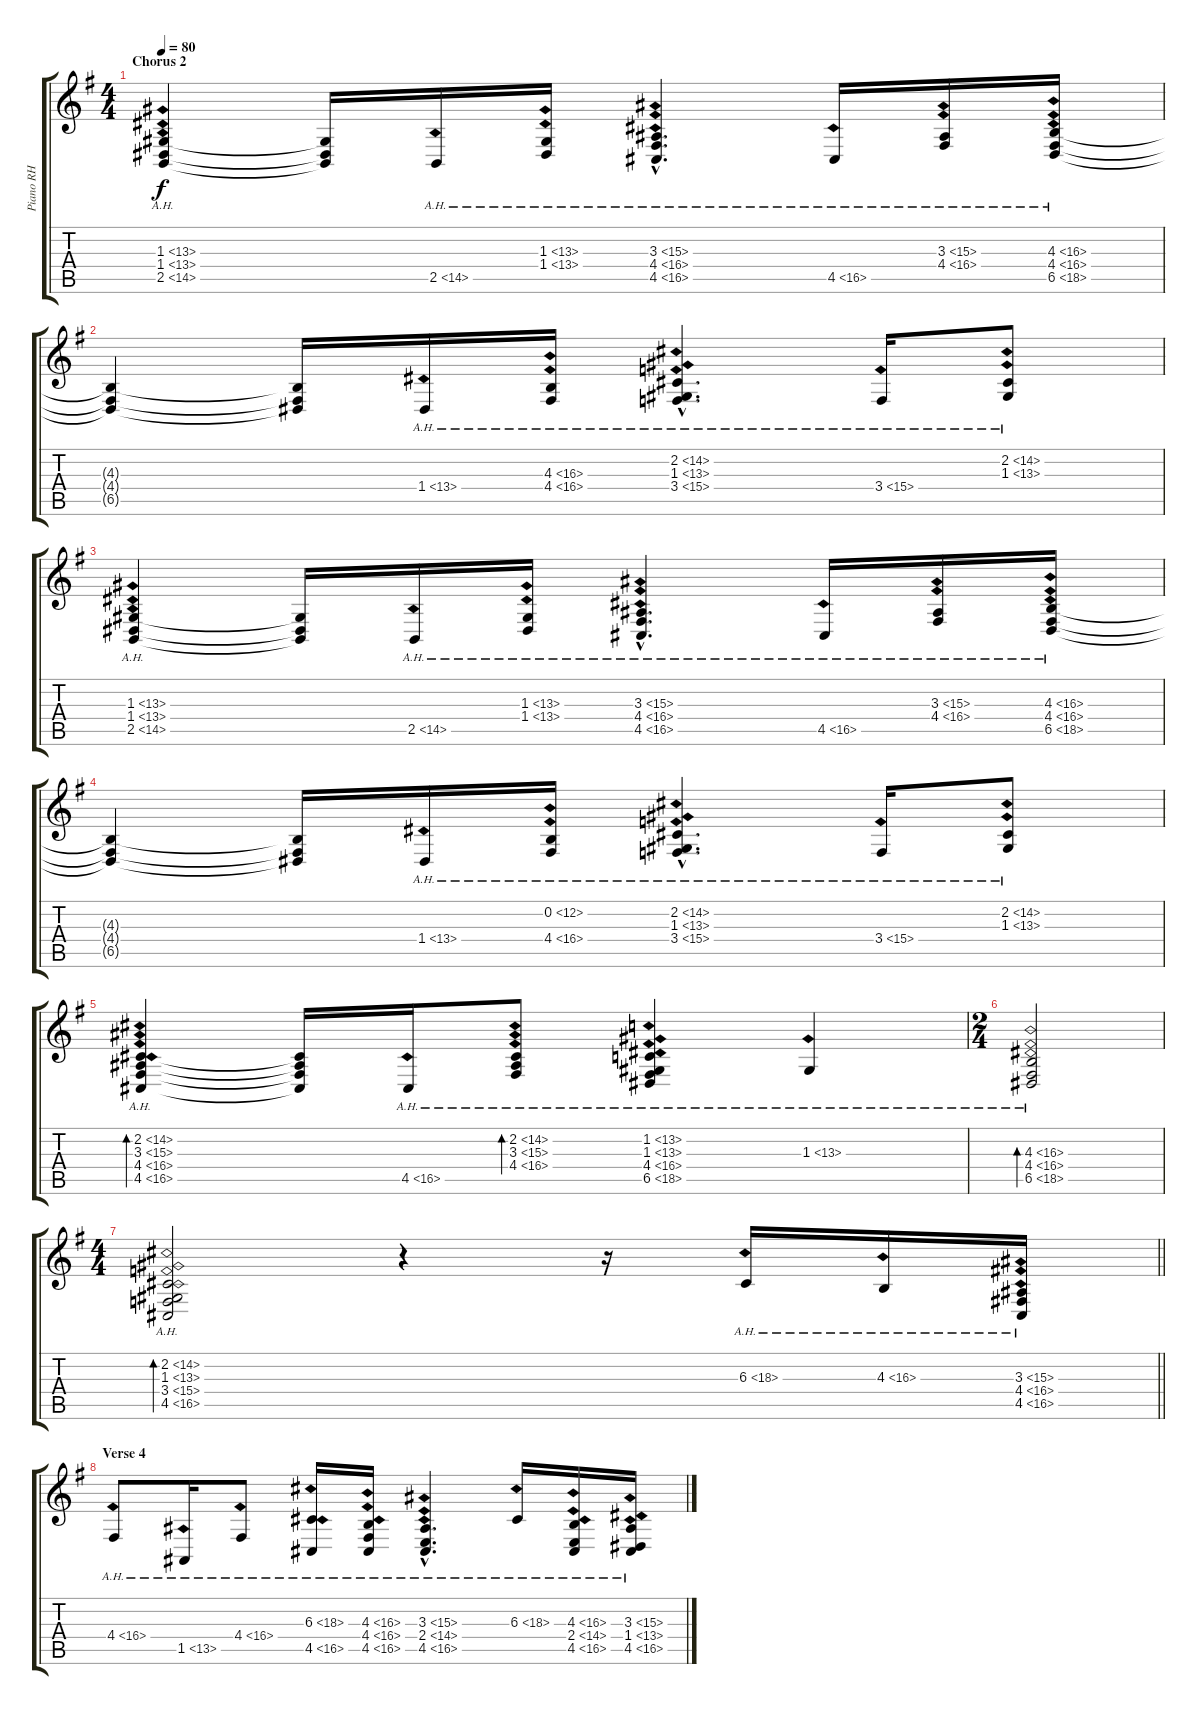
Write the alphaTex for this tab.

\track ("Piano RH" "Piano RH") {instrument acousticgrandpiano}
\staff {score tabs}
\tuning (E4 B3 G3 D3 A2 E2) {hide}
\ts (4 4)
\section ("" "Chorus 2")
\tempo 80
\clef g2
\ks g
(1.3{ah 12} 1.4{ah 12} 2.5{ah 12}).4{dy f} (1.3{t} 1.4{t} 2.5{t}).16 2.5{ah 12}.16 (1.3{ah 12} 1.4{ah 12}).16 (3.3{ah 12 hac} 4.4{ah 12 hac} 4.5{ah 12 hac}).4{d} 4.5{ah 12}.16 (3.3{ah 12} 4.4{ah 12}).16 (4.3{ah 12} 4.4{ah 12} 6.5{ah 12}).16 |
(4.3{t} 4.4{t} 6.5{t}).4 (4.3{t} 4.4{t} 6.5{t}).16 1.4{ah 12}.16 (4.3{ah 12} 4.4{ah 12}).16 (2.2{ah 12 hac} 1.3{ah 12 hac} 3.4{ah 12 hac}).4{d} 3.4{ah 12}.16 (2.2{ah 12} 1.3{ah 12}).8 |
(1.3{ah 12} 1.4{ah 12} 2.5{ah 12}).4 (1.3{t} 1.4{t} 2.5{t}).16 2.5{ah 12}.16 (1.3{ah 12} 1.4{ah 12}).16 (3.3{ah 12 hac} 4.4{ah 12 hac} 4.5{ah 12 hac}).4{d} 4.5{ah 12}.16 (3.3{ah 12} 4.4{ah 12}).16 (4.3{ah 12} 4.4{ah 12} 6.5{ah 12}).16 |
(4.3{t} 4.4{t} 6.5{t}).4 (4.3{t} 4.4{t} 6.5{t}).16 1.4{ah 12}.16 (0.2{ah 12} 4.4{ah 12}).16 (2.2{ah 12 hac} 1.3{ah 12 hac} 3.4{ah 12 hac}).4{d} 3.4{ah 12}.16 (2.2{ah 12} 1.3{ah 12}).8 |
(2.2{ah 12} 3.3{ah 12} 4.4{ah 12} 4.5{ah 12}).4{bd 120} (2.2{t} 3.3{t} 4.4{t} 4.5{t}).16 4.5{ah 12}.16 (2.2{ah 12} 3.3{ah 12} 4.4{ah 12}).8{bd 120} (1.2{ah 12} 1.3{ah 12} 4.4{ah 12} 6.5{ah 12}).4 1.3{ah 12}.4 |
\ts (2 4)
(4.3{ah 12} 4.4{ah 12} 6.5{ah 12}).2{bd 120} |
\ts (4 4)
\barLineRight lightlight
(2.2{ah 12} 1.3{ah 12} 3.4{ah 12} 4.5{ah 12}).2{bd 120} r.4 r.16 6.3{ah 12}.16 4.3{ah 12}.16 (3.3{ah 12} 4.4{ah 12} 4.5{ah 12}).16 |
\section ("" "Verse 4")
4.4{ah 12}.8 1.5{ah 12}.16 4.4{ah 12}.8 (6.3{ah 12} 4.5{ah 12}).16 (4.3{ah 12} 4.4{ah 12} 4.5{ah 12}).16 (3.3{ah 12 hac} 2.4{ah 12 hac} 4.5{ah 12 hac}).4{d} 6.3{ah 12}.16 (4.3{ah 12} 2.4{ah 12} 4.5{ah 12}).16 (3.3{ah 12} 1.4{ah 12} 4.5{ah 12}).16
